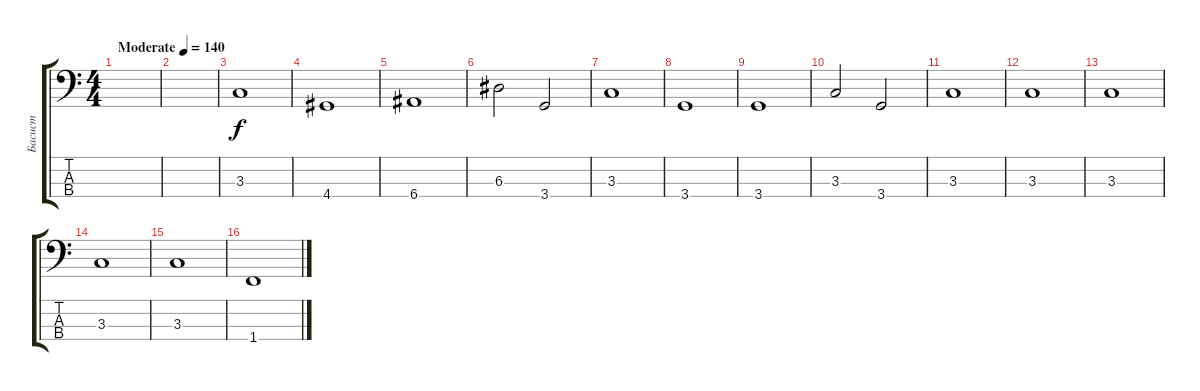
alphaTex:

\track ("Басист" "Басист") {instrument electricbassfinger}
\staff {score tabs}
\tuning (G2 D2 A1 E1) {hide}
\ts (4 4)
\tempo (140 "Moderate")
\clef f4
\ks c
|
|
3.3.1 |
4.4.1 |
6.4.1 |
6.3.2 3.4.2 |
3.3.1 |
3.4.1 |
3.4.1 |
3.3.2 3.4.2 |
3.3.1 |
3.3.1 |
3.3.1 |
3.3.1 |
3.3.1 |
1.4.1
